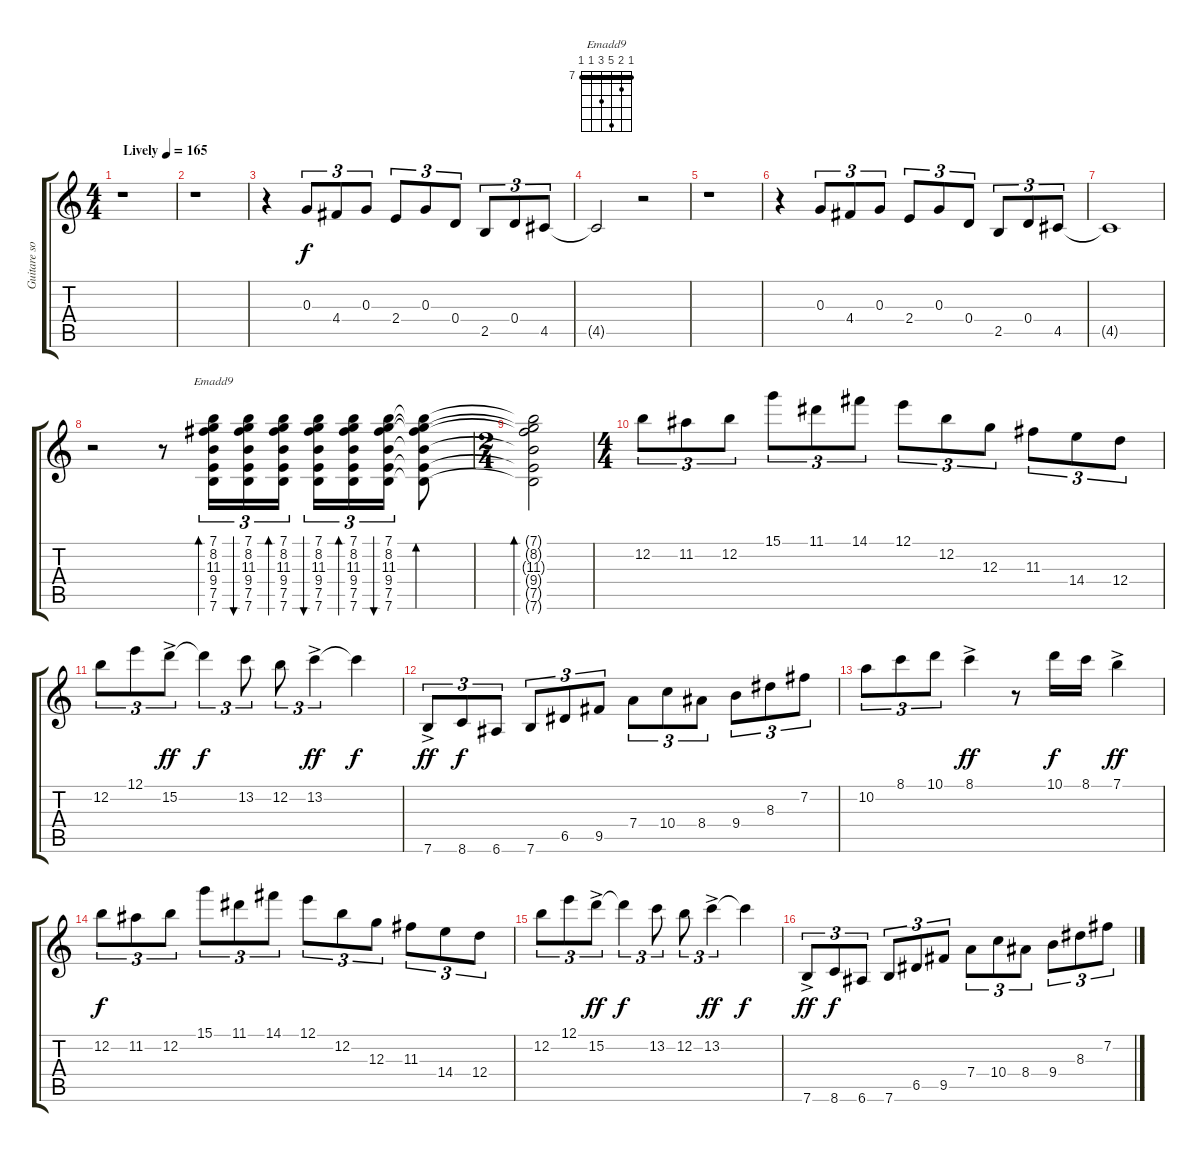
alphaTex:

\track ("Guitare solo" "Guitare so") {instrument acousticguitarsteel}
\staff {score tabs}
\tuning (E4 B3 G3 D3 A2 E2) {hide}
\chord ("Emadd9" 7 8 11 9 7 7) {firstfret 7 barre 7}
\ts (4 4)
\tempo (165 "Lively")
\clef g2
\ks c
r.1{dy f instrument acousticguitarsteel} |
r.1 |
r.4 0.3.8{tu (3 2)} 4.4.8{tu (3 2)} 0.3.8{tu (3 2)} 2.4.8{tu (3 2)} 0.3.8{tu (3 2)} 0.4.8{tu (3 2)} 2.5.8{tu (3 2)} 0.4.8{tu (3 2)} 4.5.8{tu (3 2)} |
4.5{t}.2 r.2 |
r.1 |
r.4 0.3.8{tu (3 2)} 4.4.8{tu (3 2)} 0.3.8{tu (3 2)} 2.4.8{tu (3 2)} 0.3.8{tu (3 2)} 0.4.8{tu (3 2)} 2.5.8{tu (3 2)} 0.4.8{tu (3 2)} 4.5.8{tu (3 2)} |
4.5{t}.1 |
r.2 r.8 (7.1 8.2 11.3 9.4 7.5 7.6).16{tu (3 2) bd 60 ch "Emadd9"} (7.1 8.2 11.3 9.4 7.5 7.6).16{tu (3 2) bu 60} (7.1 8.2 11.3 9.4 7.5 7.6).16{tu (3 2) bd 60} (7.1 8.2 11.3 9.4 7.5 7.6).16{tu (3 2) bu 60} (7.1 8.2 11.3 9.4 7.5 7.6).16{tu (3 2) bd 60} (7.1 8.2 11.3 9.4 7.5 7.6).16{tu (3 2) bu 60} (7.1{t} 8.2{t} 11.3{t} 9.4{t} 7.5{t} 7.6{t}).8{bd 60} |
\ts (2 4)
(7.1{t} 8.2{t} 11.3{t} 9.4{t} 7.5{t} 7.6{t}).2{bd 60} |
\ts (4 4)
12.2.8{tu (3 2)} 11.2.8{tu (3 2)} 12.2.8{tu (3 2)} 15.1.8{tu (3 2)} 11.1.8{tu (3 2)} 14.1.8{tu (3 2)} 12.1.8{tu (3 2)} 12.2.8{tu (3 2)} 12.3.8{tu (3 2)} 11.3.8{tu (3 2)} 14.4.8{tu (3 2)} 12.4.8{tu (3 2)} |
12.2.8{tu (3 2)} 12.1.8{tu (3 2)} 15.2{ac}.8{tu (3 2) dy ff} 15.2{t}.4{tu (3 2) dy f} 13.2.8{tu (3 2)} 12.2.8{tu (3 2)} 13.2{ac}.4{tu (3 2) dy ff} 13.2{t}.4{dy f} |
7.6{ac}.8{tu (3 2) dy ff} 8.6.8{tu (3 2) dy f} 6.6.8{tu (3 2)} 7.6.8{tu (3 2)} 6.5.8{tu (3 2)} 9.5.8{tu (3 2)} 7.4.8{tu (3 2)} 10.4.8{tu (3 2)} 8.4.8{tu (3 2)} 9.4.8{tu (3 2)} 8.3.8{tu (3 2)} 7.2.8{tu (3 2)} |
10.2.8{tu (3 2)} 8.1.8{tu (3 2)} 10.1.8{tu (3 2)} 8.1{ac}.4{dy ff} r.8 10.1.16{dy f} 8.1.16 7.1{ac}.4{dy ff} |
12.2.8{tu (3 2) dy f} 11.2.8{tu (3 2)} 12.2.8{tu (3 2)} 15.1.8{tu (3 2)} 11.1.8{tu (3 2)} 14.1.8{tu (3 2)} 12.1.8{tu (3 2)} 12.2.8{tu (3 2)} 12.3.8{tu (3 2)} 11.3.8{tu (3 2)} 14.4.8{tu (3 2)} 12.4.8{tu (3 2)} |
12.2.8{tu (3 2)} 12.1.8{tu (3 2)} 15.2{ac}.8{tu (3 2) dy ff} 15.2{t}.4{tu (3 2) dy f} 13.2.8{tu (3 2)} 12.2.8{tu (3 2)} 13.2{ac}.4{tu (3 2) dy ff} 13.2{t}.4{dy f} |
7.6{ac}.8{tu (3 2) dy ff} 8.6.8{tu (3 2) dy f} 6.6.8{tu (3 2)} 7.6.8{tu (3 2)} 6.5.8{tu (3 2)} 9.5.8{tu (3 2)} 7.4.8{tu (3 2)} 10.4.8{tu (3 2)} 8.4.8{tu (3 2)} 9.4.8{tu (3 2)} 8.3.8{tu (3 2)} 7.2.8{tu (3 2)}
